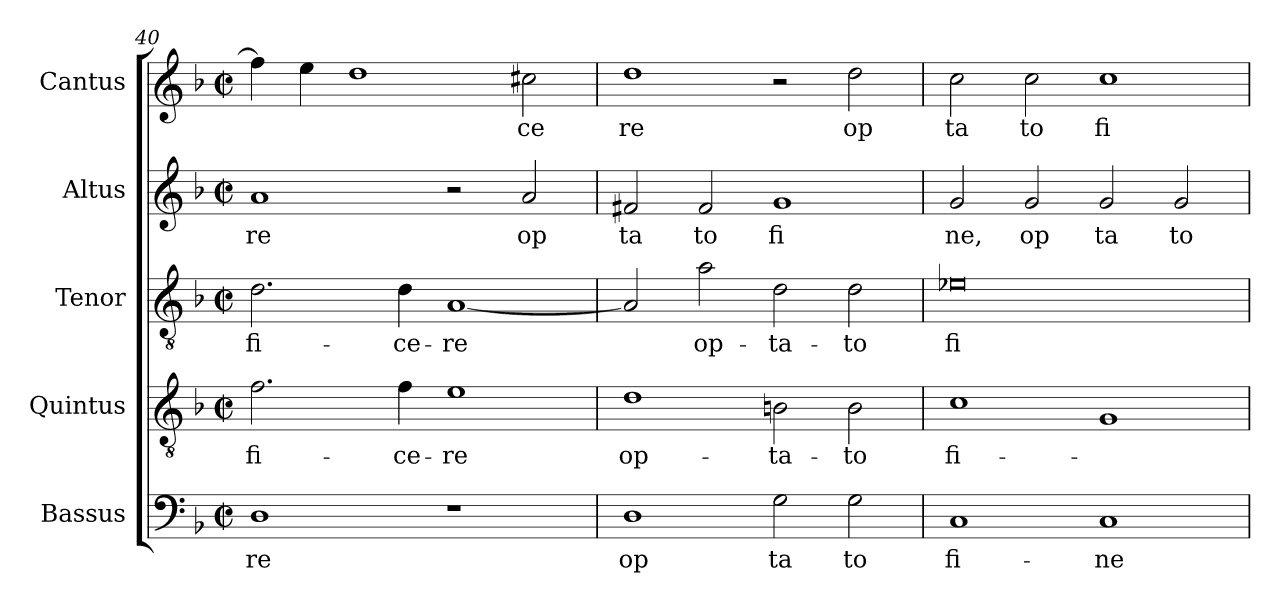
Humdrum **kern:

**kern	**text	**kern	**text	**kern	**text	**kern	**text	**kern	**text
*part5	*part5	*part4	*part4	*part3	*part3	*part2	*part2	*part1	*part1
*staff5	*staff5	*staff4	*staff4	*staff3	*staff3	*staff2	*staff2	*staff1	*staff1
*I"Bassus	*	*I"Quintus	*	*I"Tenor	*	*I"Altus	*	*I"Cantus	*
*clefF4	*	*clefGv2	*	*clefGv2	*	*clefG2	*	*clefG2	*
*k[b-]	*	*k[b-]	*	*k[b-]	*	*k[b-]	*	*k[b-]	*
*F:	*	*F:	*	*F:	*	*F:	*	*F:	*
*M2/2	*	*M2/2	*	*M2/2	*	*M2/2	*	*M2/2	*
*met(c|)	*	*met(c|)	*	*met(c|)	*	*met(c|)	*	*met(c|)	*
=40	=40	=40	=40	=40	=40	=40	=40	=40	=40
!	!LO:LY:b:cj	!	!LO:LY:b:cj	!	!LO:LY:b:cj	!	!LO:LY:b:cj	!	!
1D	re	2.f\	fi-	2.d\	-fi-	1a	re	4ff\]	.
.	.	.	.	.	.	.	.	4ee\	.
.	.	.	.	.	.	.	.	1dd	.
!	!	!	!LO:LY:b:cj	!	!LO:LY:b:cj	!	!	!	!
.	.	4f\	-ce-	4d\	-ce-	.	.	.	.
!	!	!	!LO:LY:b:cj	!	!LO:LY:b:cj	!	!	!	!
1r	.	1e	-re	[<1A	-re	2r	.	.	.
!	!	!	!	!	!	!	!LO:LY:b:cj	!	!LO:LY:b:cj
.	.	.	.	.	.	2a/	op	2cc#\	ce
=41	=41	=41	=41	=41	=41	=41	=41	=41	=41
!	!LO:LY:b:cj	!	!LO:LY:b:cj	!	!	!	!LO:LY:b:cj	!	!LO:LY:b:cj
1D	op	1d	op-	2A/]	.	2f#X/	ta	1dd	re
!	!	!	!	!	!LO:LY:b:cj	!	!LO:LY:b:cj	!	!
.	.	.	.	2a\	op-	2f#/	to	.	.
!	!LO:LY:b:cj	!	!LO:LY:b:cj	!	!LO:LY:b:cj	!	!LO:LY:b:cj	!	!
2G\	ta	2Bn\	-ta-	2d\	-ta-	1g	fi	2r	.
!	!LO:LY:b:cj	!	!LO:LY:b:cj	!	!LO:LY:b:cj	!	!	!	!LO:LY:b:cj
2G\	to	2B\	-to	2d\	-to	.	.	2dd\	op
!!LO:LB:g=z
=42	=42	=42	=42	=42	=42	=42	=42	=42	=42
!	!LO:LY:b:cj	!	!LO:LY:b:cj	!	!LO:LY:b:cj	!	!LO:LY:b:cj	!	!LO:LY:b:cj
1C	fi-	1c	fi-	0e-X	fi	2g/	ne,	2cc\	ta
!	!	!	!	!	!	!	!LO:LY:b:cj	!	!LO:LY:b:cj
.	.	.	.	.	.	2g/	op	2cc\	to
!	!LO:LY:b:cj	!	!	!	!	!	!LO:LY:b:cj	!	!LO:LY:b:cj
1C	-ne	1G	.	.	.	2g/	ta	1cc	fi
!	!	!	!	!	!	!	!LO:LY:b:cj	!	!
.	.	.	.	.	.	2g/	to	.	.
=	=	=	=	=	=	=	=	=	=
*-	*-	*-	*-	*-	*-	*-	*-	*-	*-
